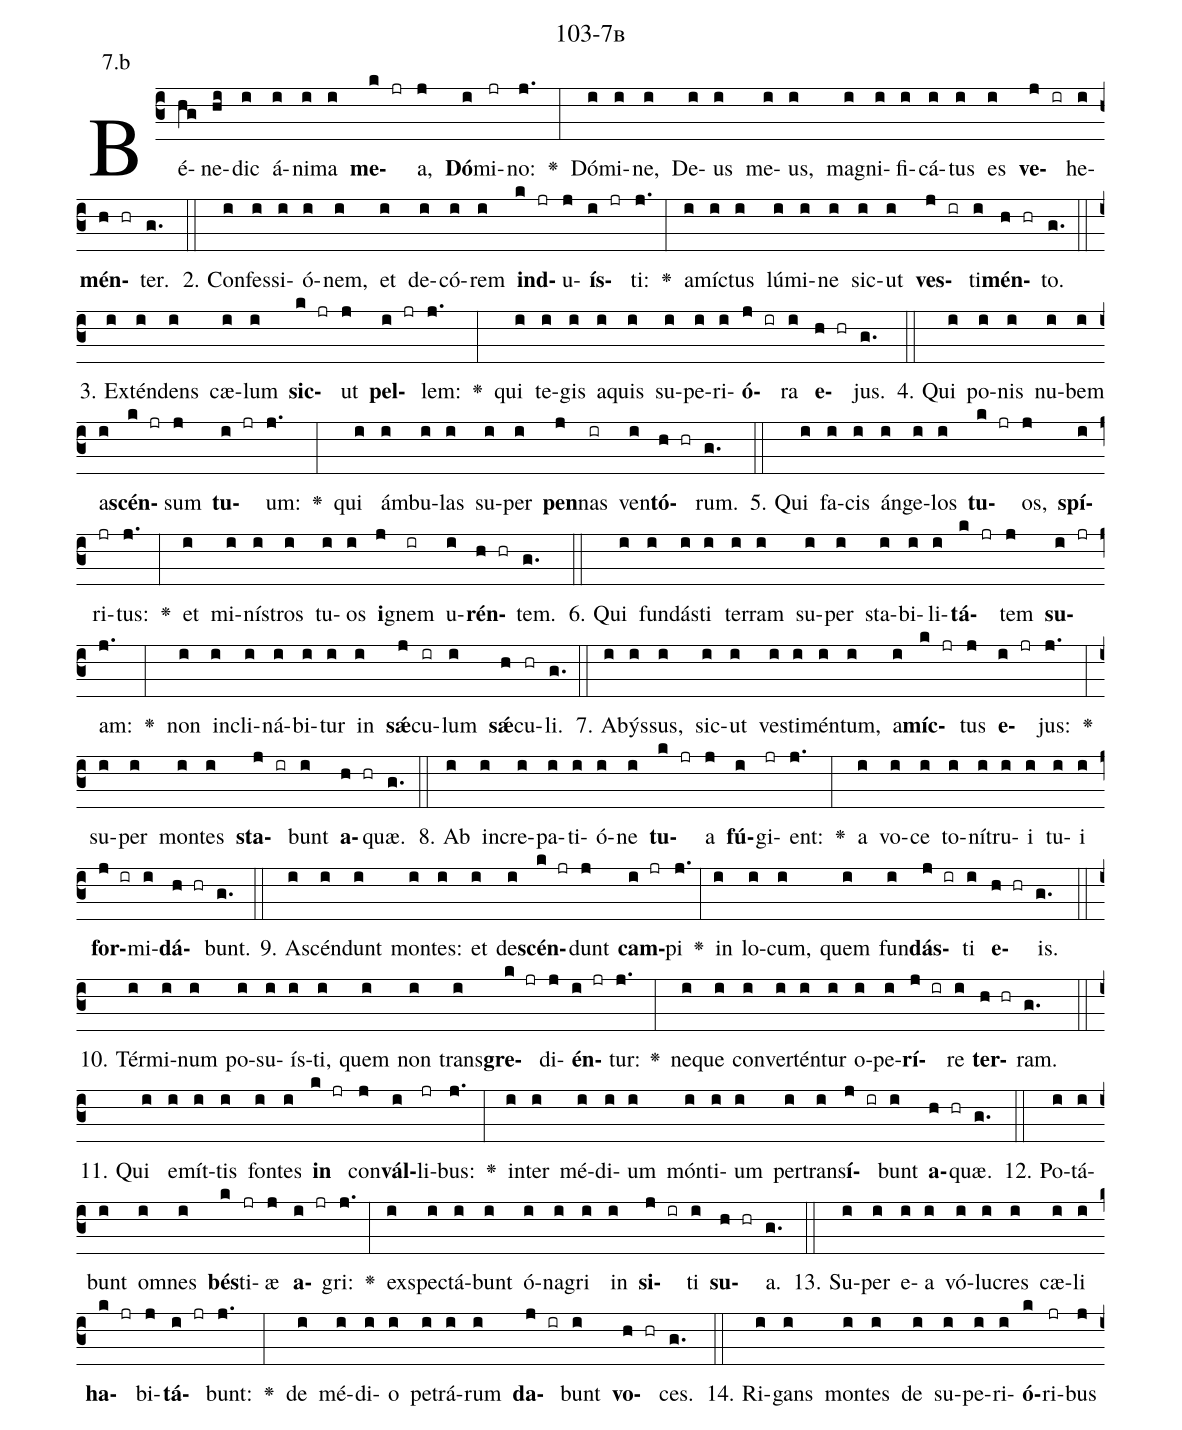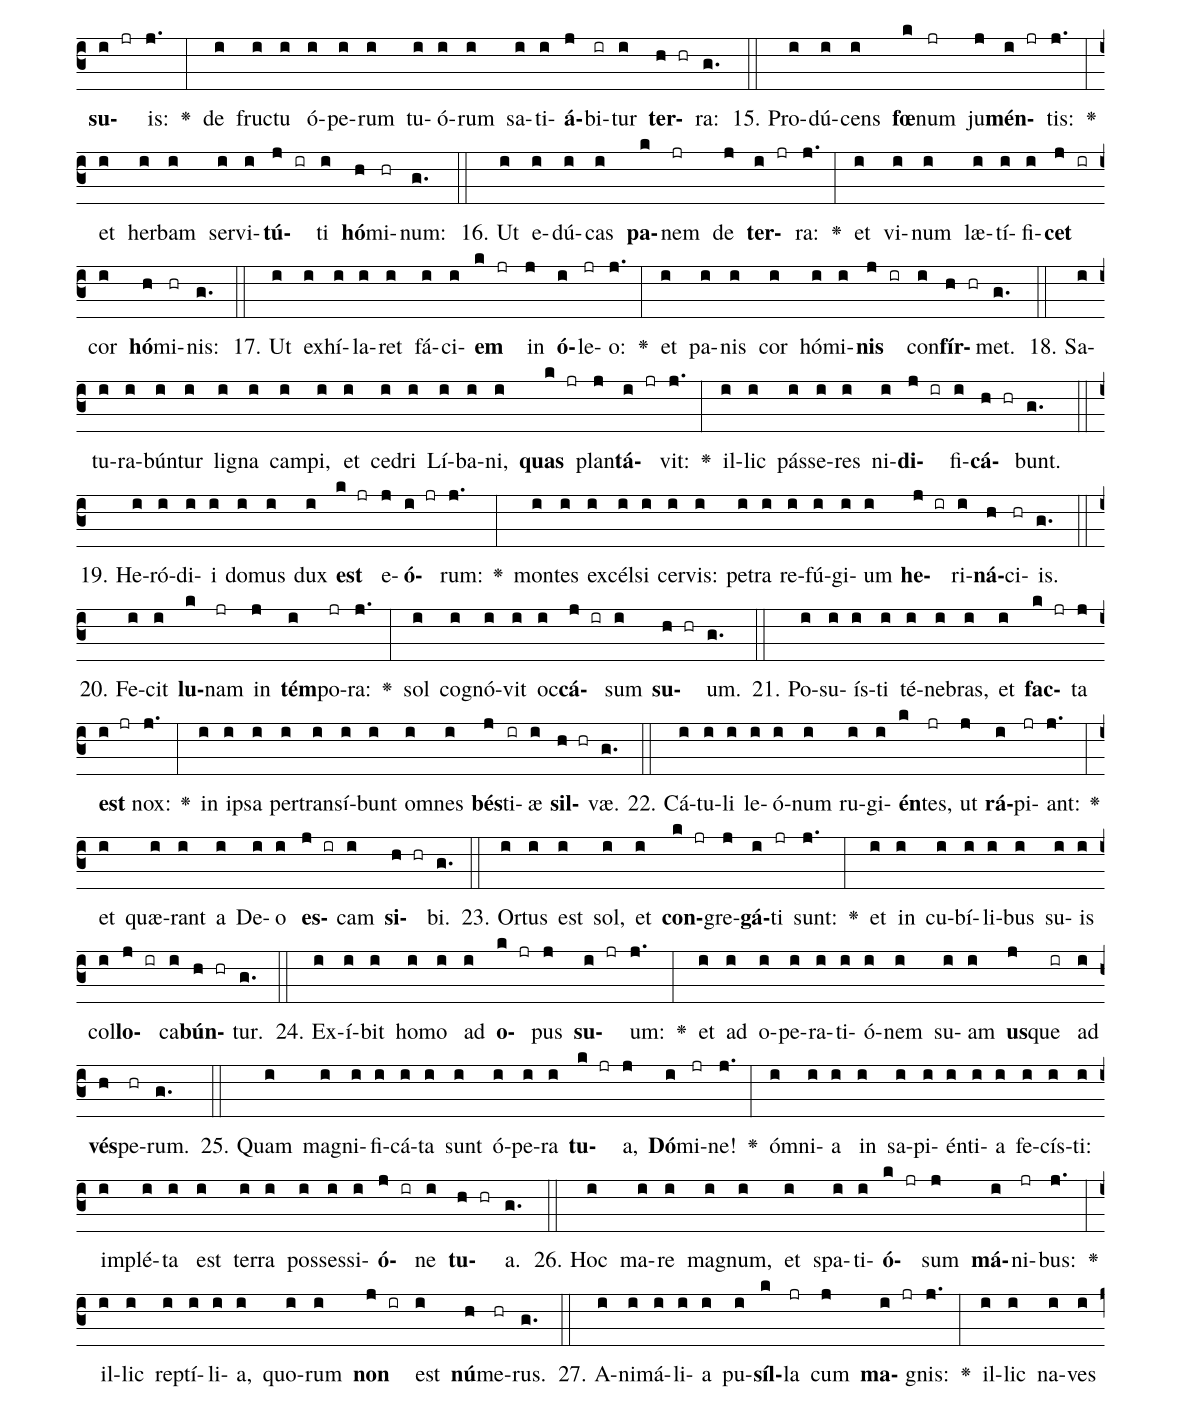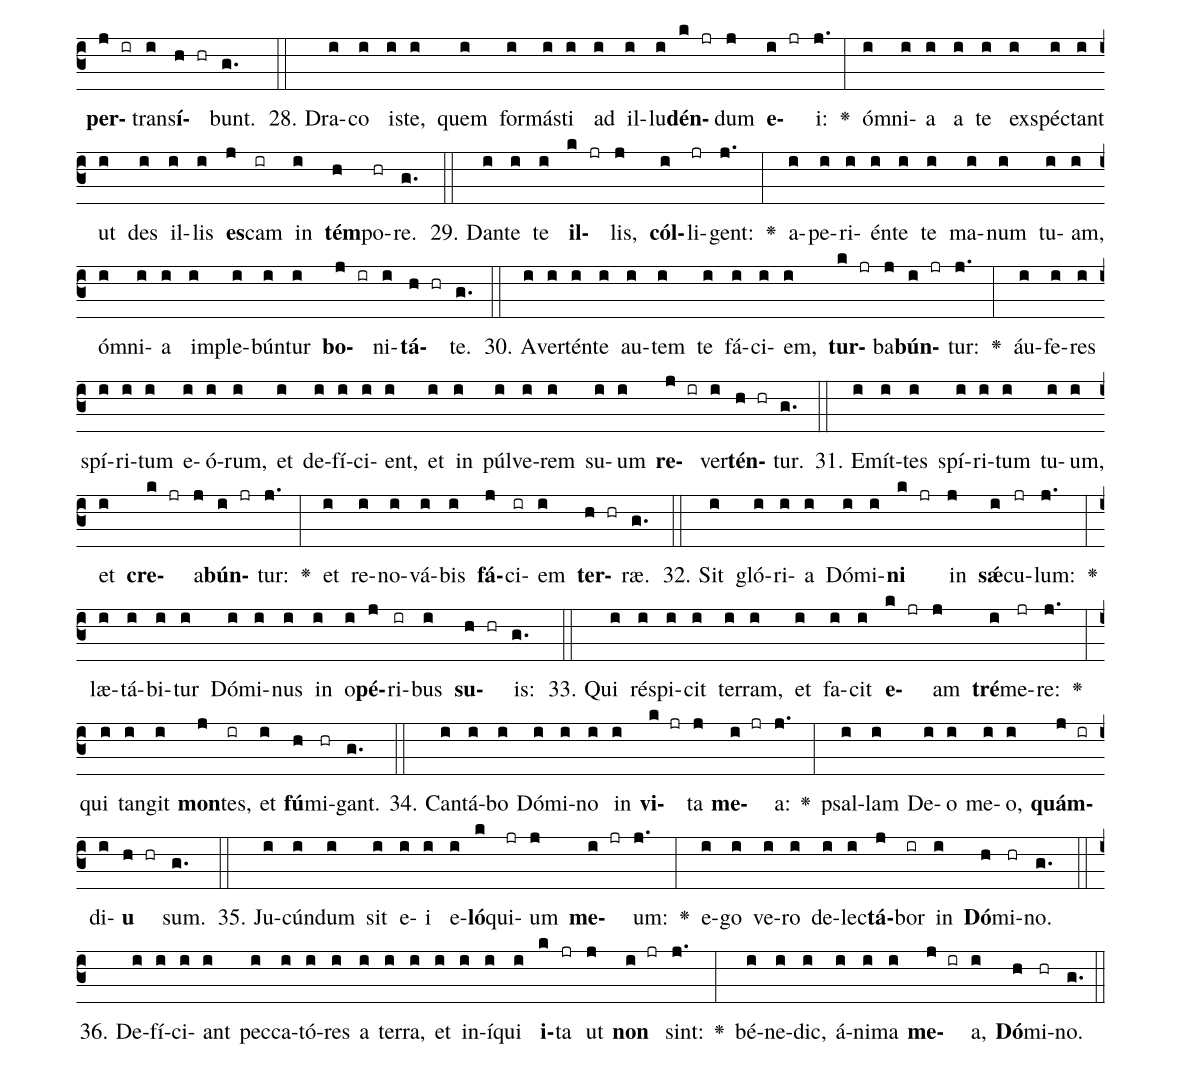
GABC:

name: 103-7b;
annotation: 7.b;
%%
(c3)Bé(hg)ne(hi)dic(i) á(i)ni(i)ma(i) <b>me</b>(k jr)a,(j) <b>Dó</b>(i)mi(jr)no:(j.) <v>\greheightstar</v>(:) Dó(i)mi(i)ne,(i) De(i)us(i) me(i)us,(i) ma(i)gni(i)fi(i)cá(i)tus(i) es(i) <b>ve</b>(j ir)he(i)<b>mén</b>(h hr)ter.(g.) (::)
2. Con(i)fes(i)si(i)ó(i)nem,(i) et(i) de(i)có(i)rem(i) <b>ind</b>(k jr)u(j)<b>ís</b>(i jr)ti:(j.) <v>\greheightstar</v>(:) a(i)míc(i)tus(i) lú(i)mi(i)ne(i) sic(i)ut(i) <b>ves</b>(j ir)ti(i)<b>mén</b>(h hr)to.(g.) (::)
3. Ex(i)tén(i)dens(i) cæ(i)lum(i) <b>sic</b>(k jr)ut(j) <b>pel</b>(i jr)lem:(j.) <v>\greheightstar</v>(:) qui(i) te(i)gis(i) a(i)quis(i) su(i)pe(i)ri(i)<b>ó</b>(j ir)ra(i) <b>e</b>(h hr)jus.(g.) (::)
4. Qui(i) po(i)nis(i) nu(i)bem(i) a(i)<b>scén</b>(k jr)sum(j) <b>tu</b>(i jr)um:(j.) <v>\greheightstar</v>(:) qui(i) ám(i)bu(i)las(i) su(i)per(i) <b>pen</b>(j)nas(ir) ven(i)<b>tó</b>(h hr)rum.(g.) (::)
5. Qui(i) fa(i)cis(i) án(i)ge(i)los(i) <b>tu</b>(k jr)os,(j) <b>spí</b>(i)ri(jr)tus:(j.) <v>\greheightstar</v>(:) et(i) mi(i)nís(i)tros(i) tu(i)os(i) <b>i</b>(j)gnem(ir) u(i)<b>rén</b>(h hr)tem.(g.) (::)
6. Qui(i) fun(i)dás(i)ti(i) ter(i)ram(i) su(i)per(i) sta(i)bi(i)li(i)<b>tá</b>(k jr)tem(j) <b>su</b>(i jr)am:(j.) <v>\greheightstar</v>(:) non(i) in(i)cli(i)ná(i)bi(i)tur(i) in(i) <b>sǽ</b>(j)cu(ir)lum(i) <b>sǽ</b>(h)cu(hr)li.(g.) (::)
7. A(i)býs(i)sus,(i) sic(i)ut(i) ves(i)ti(i)mén(i)tum,(i) a(i)<b>míc</b>(k jr)tus(j) <b>e</b>(i jr)jus:(j.) <v>\greheightstar</v>(:) su(i)per(i) mon(i)tes(i) <b>sta</b>(j ir)bunt(i) <b>a</b>(h hr)quæ.(g.) (::)
8. Ab(i) in(i)cre(i)pa(i)ti(i)ó(i)ne(i) <b>tu</b>(k jr)a(j) <b>fú</b>(i)gi(jr)ent:(j.) <v>\greheightstar</v>(:) a(i) vo(i)ce(i) to(i)ní(i)tru(i)i(i) tu(i)i(i) <b>for</b>(j ir)mi(i)<b>dá</b>(h hr)bunt.(g.) (::)
9. A(i)scén(i)dunt(i) mon(i)tes:(i) et(i) de(i)<b>scén</b>(k jr)dunt(j) <b>cam</b>(i jr)pi(j.) <v>\greheightstar</v>(:) in(i) lo(i)cum,(i) quem(i) fun(i)<b>dás</b>(j ir)ti(i) <b>e</b>(h hr)is.(g.) (::)
10. Tér(i)mi(i)num(i) po(i)su(i)ís(i)ti,(i) quem(i) non(i) trans(i)<b>gre</b>(k jr)di(j)<b>én</b>(i jr)tur:(j.) <v>\greheightstar</v>(:) ne(i)que(i) con(i)ver(i)tén(i)tur(i) o(i)pe(i)<b>rí</b>(j ir)re(i) <b>ter</b>(h hr)ram.(g.) (::)
11. Qui(i) e(i)mít(i)tis(i) fon(i)tes(i) <b>in</b>(k jr) con(j)<b>vál</b>(i)li(jr)bus:(j.) <v>\greheightstar</v>(:) in(i)ter(i) mé(i)di(i)um(i) món(i)ti(i)um(i) per(i)trans(i)<b>í</b>(j ir)bunt(i) <b>a</b>(h hr)quæ.(g.) (::)
12. Po(i)tá(i)bunt(i) om(i)nes(i) <b>bés</b>(k)ti(jr)æ(j) <b>a</b>(i jr)gri:(j.) <v>\greheightstar</v>(:) ex(i)spec(i)tá(i)bunt(i) ó(i)na(i)gri(i) in(i) <b>si</b>(j ir)ti(i) <b>su</b>(h hr)a.(g.) (::)
13. Su(i)per(i) e(i)a(i) vó(i)lu(i)cres(i) cæ(i)li(i) <b>ha</b>(k jr)bi(j)<b>tá</b>(i jr)bunt:(j.) <v>\greheightstar</v>(:) de(i) mé(i)di(i)o(i) pe(i)trá(i)rum(i) <b>da</b>(j ir)bunt(i) <b>vo</b>(h hr)ces.(g.) (::)
14. Ri(i)gans(i) mon(i)tes(i) de(i) su(i)pe(i)ri(i)<b>ó</b>(k)ri(jr)bus(j) <b>su</b>(i jr)is:(j.) <v>\greheightstar</v>(:) de(i) fruc(i)tu(i) ó(i)pe(i)rum(i) tu(i)ó(i)rum(i) sa(i)ti(i)<b>á</b>(j)bi(ir)tur(i) <b>ter</b>(h hr)ra:(g.) (::)
15. Pro(i)dú(i)cens(i) <b>fœ</b>(k)num(jr) ju(j)<b>mén</b>(i jr)tis:(j.) <v>\greheightstar</v>(:) et(i) her(i)bam(i) ser(i)vi(i)<b>tú</b>(j ir)ti(i) <b>hó</b>(h)mi(hr)num:(g.) (::)
16. Ut(i) e(i)dú(i)cas(i) <b>pa</b>(k)nem(jr) de(j) <b>ter</b>(i jr)ra:(j.) <v>\greheightstar</v>(:) et(i) vi(i)num(i) læ(i)tí(i)fi(i)<b>cet</b>(j ir) cor(i) <b>hó</b>(h)mi(hr)nis:(g.) (::)
17. Ut(i) ex(i)hí(i)la(i)ret(i) fá(i)ci(i)<b>em</b>(k jr) in(j) <b>ó</b>(i)le(jr)o:(j.) <v>\greheightstar</v>(:) et(i) pa(i)nis(i) cor(i) hó(i)mi(i)<b>nis</b>(j ir) con(i)<b>fír</b>(h hr)met.(g.) (::)
18. Sa(i)tu(i)ra(i)bún(i)tur(i) li(i)gna(i) cam(i)pi,(i) et(i) ce(i)dri(i) Lí(i)ba(i)ni,(i) <b>quas</b>(k jr) plan(j)<b>tá</b>(i jr)vit:(j.) <v>\greheightstar</v>(:) il(i)lic(i) pás(i)se(i)res(i) ni(i)<b>di</b>(j ir)fi(i)<b>cá</b>(h hr)bunt.(g.) (::)
19. He(i)ró(i)di(i)i(i) do(i)mus(i) dux(i) <b>est</b>(k jr) e(j)<b>ó</b>(i jr)rum:(j.) <v>\greheightstar</v>(:) mon(i)tes(i) ex(i)cél(i)si(i) cer(i)vis:(i) pe(i)tra(i) re(i)fú(i)gi(i)um(i) <b>he</b>(j ir)ri(i)<b>ná</b>(h)ci(hr)is.(g.) (::)
20. Fe(i)cit(i) <b>lu</b>(k)nam(jr) in(j) <b>tém</b>(i)po(jr)ra:(j.) <v>\greheightstar</v>(:) sol(i) co(i)gnó(i)vit(i) oc(i)<b>cá</b>(j ir)sum(i) <b>su</b>(h hr)um.(g.) (::)
21. Po(i)su(i)ís(i)ti(i) té(i)ne(i)bras,(i) et(i) <b>fac</b>(k jr)ta(j) <b>est</b>(i jr) nox:(j.) <v>\greheightstar</v>(:) in(i) ip(i)sa(i) per(i)trans(i)í(i)bunt(i) om(i)nes(i) <b>bés</b>(j)ti(ir)æ(i) <b>sil</b>(h hr)væ.(g.) (::)
22. Cá(i)tu(i)li(i) le(i)ó(i)num(i) ru(i)gi(i)<b>én</b>(k)tes,(jr) ut(j) <b>rá</b>(i)pi(jr)ant:(j.) <v>\greheightstar</v>(:) et(i) quæ(i)rant(i) a(i) De(i)o(i) <b>es</b>(j ir)cam(i) <b>si</b>(h hr)bi.(g.) (::)
23. Or(i)tus(i) est(i) sol,(i) et(i) <b>con</b>(k jr)gre(j)<b>gá</b>(i)ti(jr) sunt:(j.) <v>\greheightstar</v>(:) et(i) in(i) cu(i)bí(i)li(i)bus(i) su(i)is(i) col(i)<b>lo</b>(j ir)ca(i)<b>bún</b>(h hr)tur.(g.) (::)
24. Ex(i)í(i)bit(i) ho(i)mo(i) ad(i) <b>o</b>(k jr)pus(j) <b>su</b>(i jr)um:(j.) <v>\greheightstar</v>(:) et(i) ad(i) o(i)pe(i)ra(i)ti(i)ó(i)nem(i) su(i)am(i) <b>us</b>(j)que(ir) ad(i) <b>vés</b>(h)pe(hr)rum.(g.) (::)
25. Quam(i) ma(i)gni(i)fi(i)cá(i)ta(i) sunt(i) ó(i)pe(i)ra(i) <b>tu</b>(k jr)a,(j) <b>Dó</b>(i)mi(jr)ne!(j.) <v>\greheightstar</v>(:) óm(i)ni(i)a(i) in(i) sa(i)pi(i)én(i)ti(i)a(i) fe(i)cís(i)ti:(i) im(i)plé(i)ta(i) est(i) ter(i)ra(i) pos(i)ses(i)si(i)<b>ó</b>(j ir)ne(i) <b>tu</b>(h hr)a.(g.) (::)
26. Hoc(i) ma(i)re(i) ma(i)gnum,(i) et(i) spa(i)ti(i)<b>ó</b>(k jr)sum(j) <b>má</b>(i)ni(jr)bus:(j.) <v>\greheightstar</v>(:) il(i)lic(i) rep(i)tí(i)li(i)a,(i) quo(i)rum(i) <b>non</b>(j ir) est(i) <b>nú</b>(h)me(hr)rus.(g.) (::)
27. A(i)ni(i)má(i)li(i)a(i) pu(i)<b>síl</b>(k)la(jr) cum(j) <b>ma</b>(i jr)gnis:(j.) <v>\greheightstar</v>(:) il(i)lic(i) na(i)ves(i) <b>per</b>(j ir)trans(i)<b>í</b>(h hr)bunt.(g.) (::)
28. Dra(i)co(i) is(i)te,(i) quem(i) for(i)más(i)ti(i) ad(i) il(i)lu(i)<b>dén</b>(k jr)dum(j) <b>e</b>(i jr)i:(j.) <v>\greheightstar</v>(:) óm(i)ni(i)a(i) a(i) te(i) ex(i)spéc(i)tant(i) ut(i) des(i) il(i)lis(i) <b>es</b>(j)cam(ir) in(i) <b>tém</b>(h)po(hr)re.(g.) (::)
29. Dan(i)te(i) te(i) <b>il</b>(k jr)lis,(j) <b>cól</b>(i)li(jr)gent:(j.) <v>\greheightstar</v>(:) a(i)pe(i)ri(i)én(i)te(i) te(i) ma(i)num(i) tu(i)am,(i) óm(i)ni(i)a(i) im(i)ple(i)bún(i)tur(i) <b>bo</b>(j ir)ni(i)<b>tá</b>(h hr)te.(g.) (::)
30. A(i)ver(i)tén(i)te(i) au(i)tem(i) te(i) fá(i)ci(i)em,(i) <b>tur</b>(k jr)ba(j)<b>bún</b>(i jr)tur:(j.) <v>\greheightstar</v>(:) áu(i)fe(i)res(i) spí(i)ri(i)tum(i) e(i)ó(i)rum,(i) et(i) de(i)fí(i)ci(i)ent,(i) et(i) in(i) púl(i)ve(i)rem(i) su(i)um(i) <b>re</b>(j ir)ver(i)<b>tén</b>(h hr)tur.(g.) (::)
31. E(i)mít(i)tes(i) spí(i)ri(i)tum(i) tu(i)um,(i) et(i) <b>cre</b>(k jr)a(j)<b>bún</b>(i jr)tur:(j.) <v>\greheightstar</v>(:) et(i) re(i)no(i)vá(i)bis(i) <b>fá</b>(j)ci(ir)em(i) <b>ter</b>(h hr)ræ.(g.) (::)
32. Sit(i) gló(i)ri(i)a(i) Dó(i)mi(i)<b>ni</b>(k jr) in(j) <b>sǽ</b>(i)cu(jr)lum:(j.) <v>\greheightstar</v>(:) læ(i)tá(i)bi(i)tur(i) Dó(i)mi(i)nus(i) in(i) o(i)<b>pé</b>(j)ri(ir)bus(i) <b>su</b>(h hr)is:(g.) (::)
33. Qui(i) ré(i)spi(i)cit(i) ter(i)ram,(i) et(i) fa(i)cit(i) <b>e</b>(k jr)am(j) <b>tré</b>(i)me(jr)re:(j.) <v>\greheightstar</v>(:) qui(i) tan(i)git(i) <b>mon</b>(j)tes,(ir) et(i) <b>fú</b>(h)mi(hr)gant.(g.) (::)
34. Can(i)tá(i)bo(i) Dó(i)mi(i)no(i) in(i) <b>vi</b>(k jr)ta(j) <b>me</b>(i jr)a:(j.) <v>\greheightstar</v>(:) psal(i)lam(i) De(i)o(i) me(i)o,(i) <b>quám</b>(j ir)di(i)<b>u</b>(h hr) sum.(g.) (::)
35. Ju(i)cún(i)dum(i) sit(i) e(i)i(i) e(i)<b>ló</b>(k)qui(jr)um(j) <b>me</b>(i jr)um:(j.) <v>\greheightstar</v>(:) e(i)go(i) ve(i)ro(i) de(i)lec(i)<b>tá</b>(j)bor(ir) in(i) <b>Dó</b>(h)mi(hr)no.(g.) (::)
36. De(i)fí(i)ci(i)ant(i) pec(i)ca(i)tó(i)res(i) a(i) ter(i)ra,(i) et(i) in(i)í(i)qui(i) <b>i</b>(k)ta(jr) ut(j) <b>non</b>(i jr) sint:(j.) <v>\greheightstar</v>(:) bé(i)ne(i)dic,(i) á(i)ni(i)ma(i) <b>me</b>(j ir)a,(i) <b>Dó</b>(h)mi(hr)no.(g.) (::)
